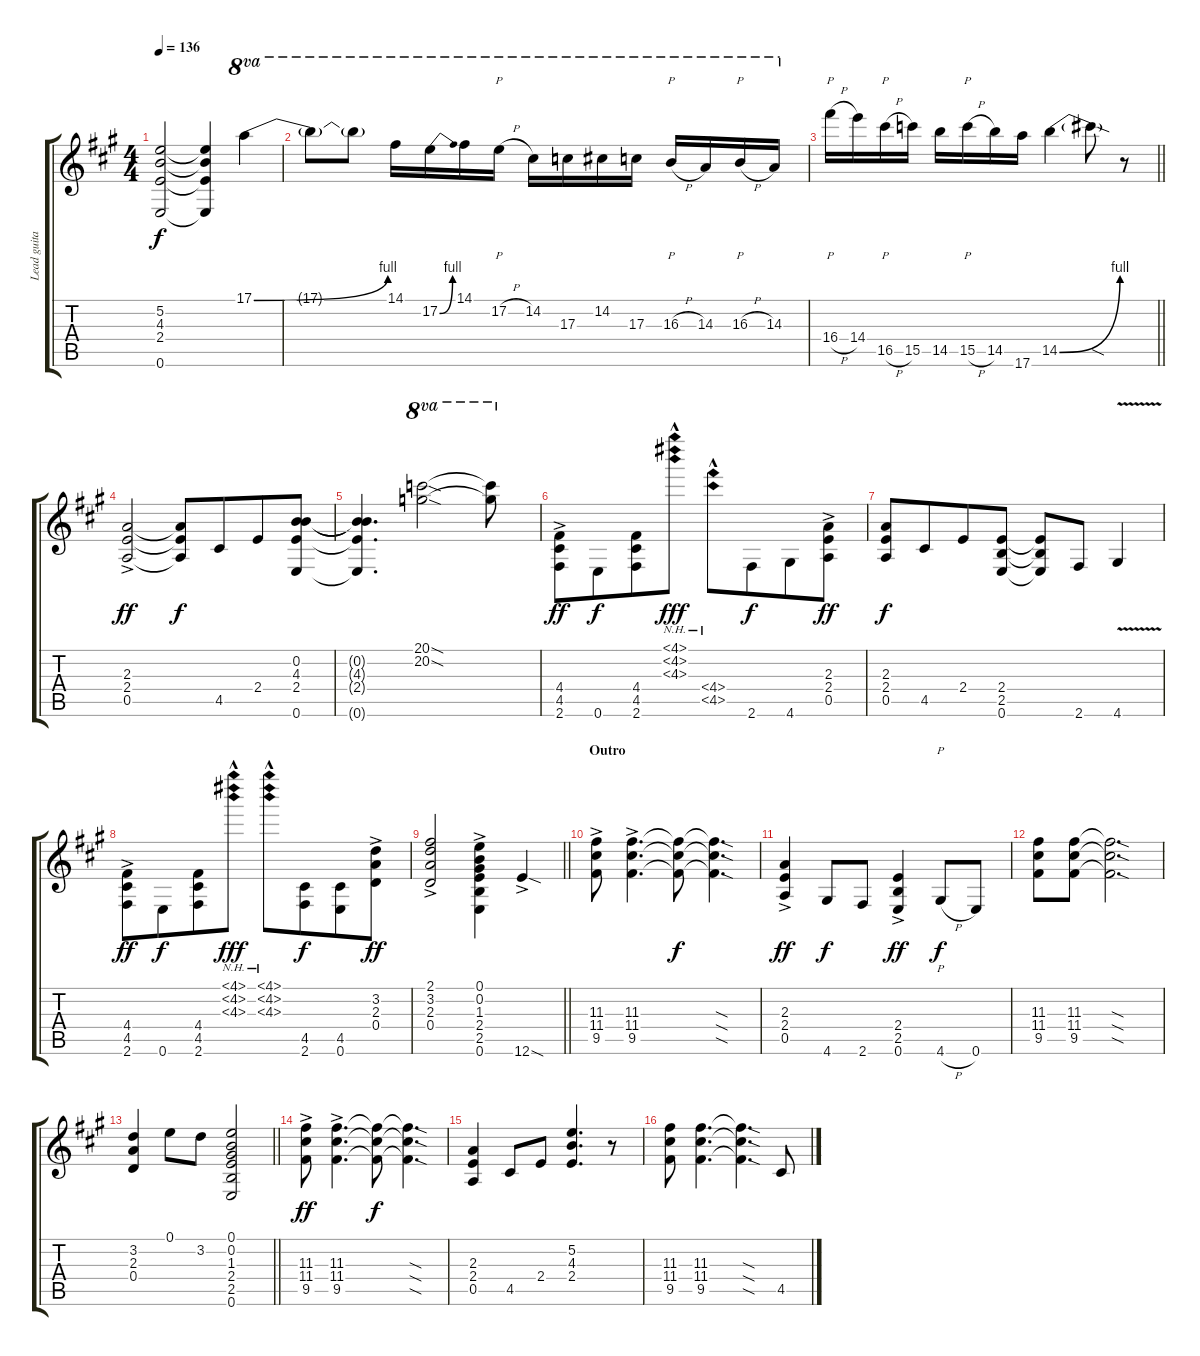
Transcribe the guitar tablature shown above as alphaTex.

\track ("Lead guitar (Randy Rhoads)" "Lead guita") {instrument distortionguitar}
\staff {score tabs}
\tuning (E4 B3 G3 D3 A2 E2) {hide}
\ts (4 4)
\tempo 136
\clef g2
\ks a
(5.2{t} 4.3{t} 2.4{t} 0.6{t}).2{dy f} (5.2{t} 4.3{t} 2.4{t} 0.6{t}).4 17.1{be (bend 0 0 60 4)}.4{ot 8va} |
17.1{t}.8{ot 8va} 17.1{t}.8{ot 8va} 14.1.16{ot 8va} 17.2{be (bend 0 0 60 4)}.16{ot 8va} 14.1.16{ot 8va} 17.2{h}.16{p ot 8va} 14.2.16{ot 8va} 17.3.16{ot 8va} 14.2.16{ot 8va} 17.3.16{ot 8va} 16.3{h}.16{p ot 8va} 14.3.16{ot 8va} 16.3{h}.16{p ot 8va} 14.3.16{ot 8va} |
\barLineRight lightlight
16.4{h}.16{p ot 8vb} 14.4.16{ot 8vb} 16.5{h}.16{p ot 8vb} 15.5.16{ot 8vb} 14.5.16{ot 8vb} 15.5{h}.16{p ot 8vb} 14.5.16{ot 8vb} 17.6.16{ot 8vb} 14.5{be (bend 0 0 60 4)}.4{ot 8vb} 14.5{sod t}.8{ot 8vb} r.8 |
(2.3{ac} 2.4{ac} 0.5{ac}).2{dy ff} (2.3{t} 2.4{t} 0.5{t}).8{dy f} 4.5.8{beam merge} 2.4.8 (0.2 4.3 2.4 0.6).8 |
(0.2{t} 4.3{t} 2.4{t} 0.6{t}).4{d} (20.1{sod} 20.2{sod}).2{ot 8va} (20.1{t} 20.2{t}).8{ot 8va} |
(4.4{ac} 4.5{ac} 2.6{ac}).8{dy ff} 0.6.8{dy f beam merge} (4.4 4.5 2.6).8 (4.1{nh hac} 4.2{nh hac} 4.3{nh hac}).8{dy fff} (4.4{nh hac} 4.5{nh hac}).8 2.6.8{dy f beam merge} 4.6.8 (2.3{ac} 2.4{ac} 0.5{ac}).8{dy ff} |
(2.3 2.4 0.5).8{dy f} 4.5.8{beam merge} 2.4.8 (2.4 2.5 0.6).8 (2.4{t} 2.5{t} 0.6{t}).8 2.6.8 4.6{v}.4 |
(4.4{ac} 4.5{ac} 2.6{ac}).8{dy ff} 0.6.8{dy f beam merge} (4.4 4.5 2.6).8 (4.1{nh hac} 4.2{nh hac} 4.3{nh hac}).8{dy fff} (4.1{nh hac} 4.2{nh hac} 4.3{nh hac}).8 (4.5 2.6).8{dy f beam merge} (4.5 0.6).8 (3.2{ac} 2.3{ac} 0.4{ac}).8{dy ff} |
\barLineRight lightlight
(2.1{ac} 3.2{ac} 2.3{ac} 0.4{ac}).2 (0.1{ac} 0.2{ac} 1.3{ac} 2.4{ac} 2.5{ac} 0.6{ac}).4{beam Down} 12.6{sod ac}.4 |
\section ("" "Outro")
(11.3{ac} 11.4{ac} 9.5{ac}).8 (11.3{ac} 11.4{ac} 9.5{ac}).4{d} (11.3{t} 11.4{t} 9.5{t}).8{dy f} (11.3{sod t} 11.4{sod t} 9.5{sod t}).4{d} |
(2.3{ac} 2.4{ac} 0.5{ac}).4{dy ff} 4.6.8{dy f} 2.6.8 (2.4{ac} 2.5{ac} 0.6{ac}).4{dy ff} 4.6{h}.8{p dy f} 0.6.8 |
(11.3 11.4 9.5).8 (11.3 11.4 9.5).8 (11.3{sod t} 11.4{sod t} 9.5{sod t}).2{d} |
\barLineRight lightlight
(3.2 2.3 0.4).4 0.1.8 3.2.8 (0.1 0.2 1.3 2.4 2.5 0.6).2 |
(11.3{ac} 11.4{ac} 9.5{ac}).8{dy ff} (11.3{ac} 11.4{ac} 9.5{ac}).4{d} (11.3{t} 11.4{t} 9.5{t}).8{dy f} (11.3{sod t} 11.4{sod t} 9.5{sod t}).4{d} |
(2.3 2.4 0.5).4 4.5.8 2.4.8 (5.2 4.3 2.4).4{d} r.8 |
(11.3 11.4 9.5).8 (11.3 11.4 9.5).4{d} (11.3{sod t} 11.4{sod t} 9.5{sod t}).4{d} 4.5.8
